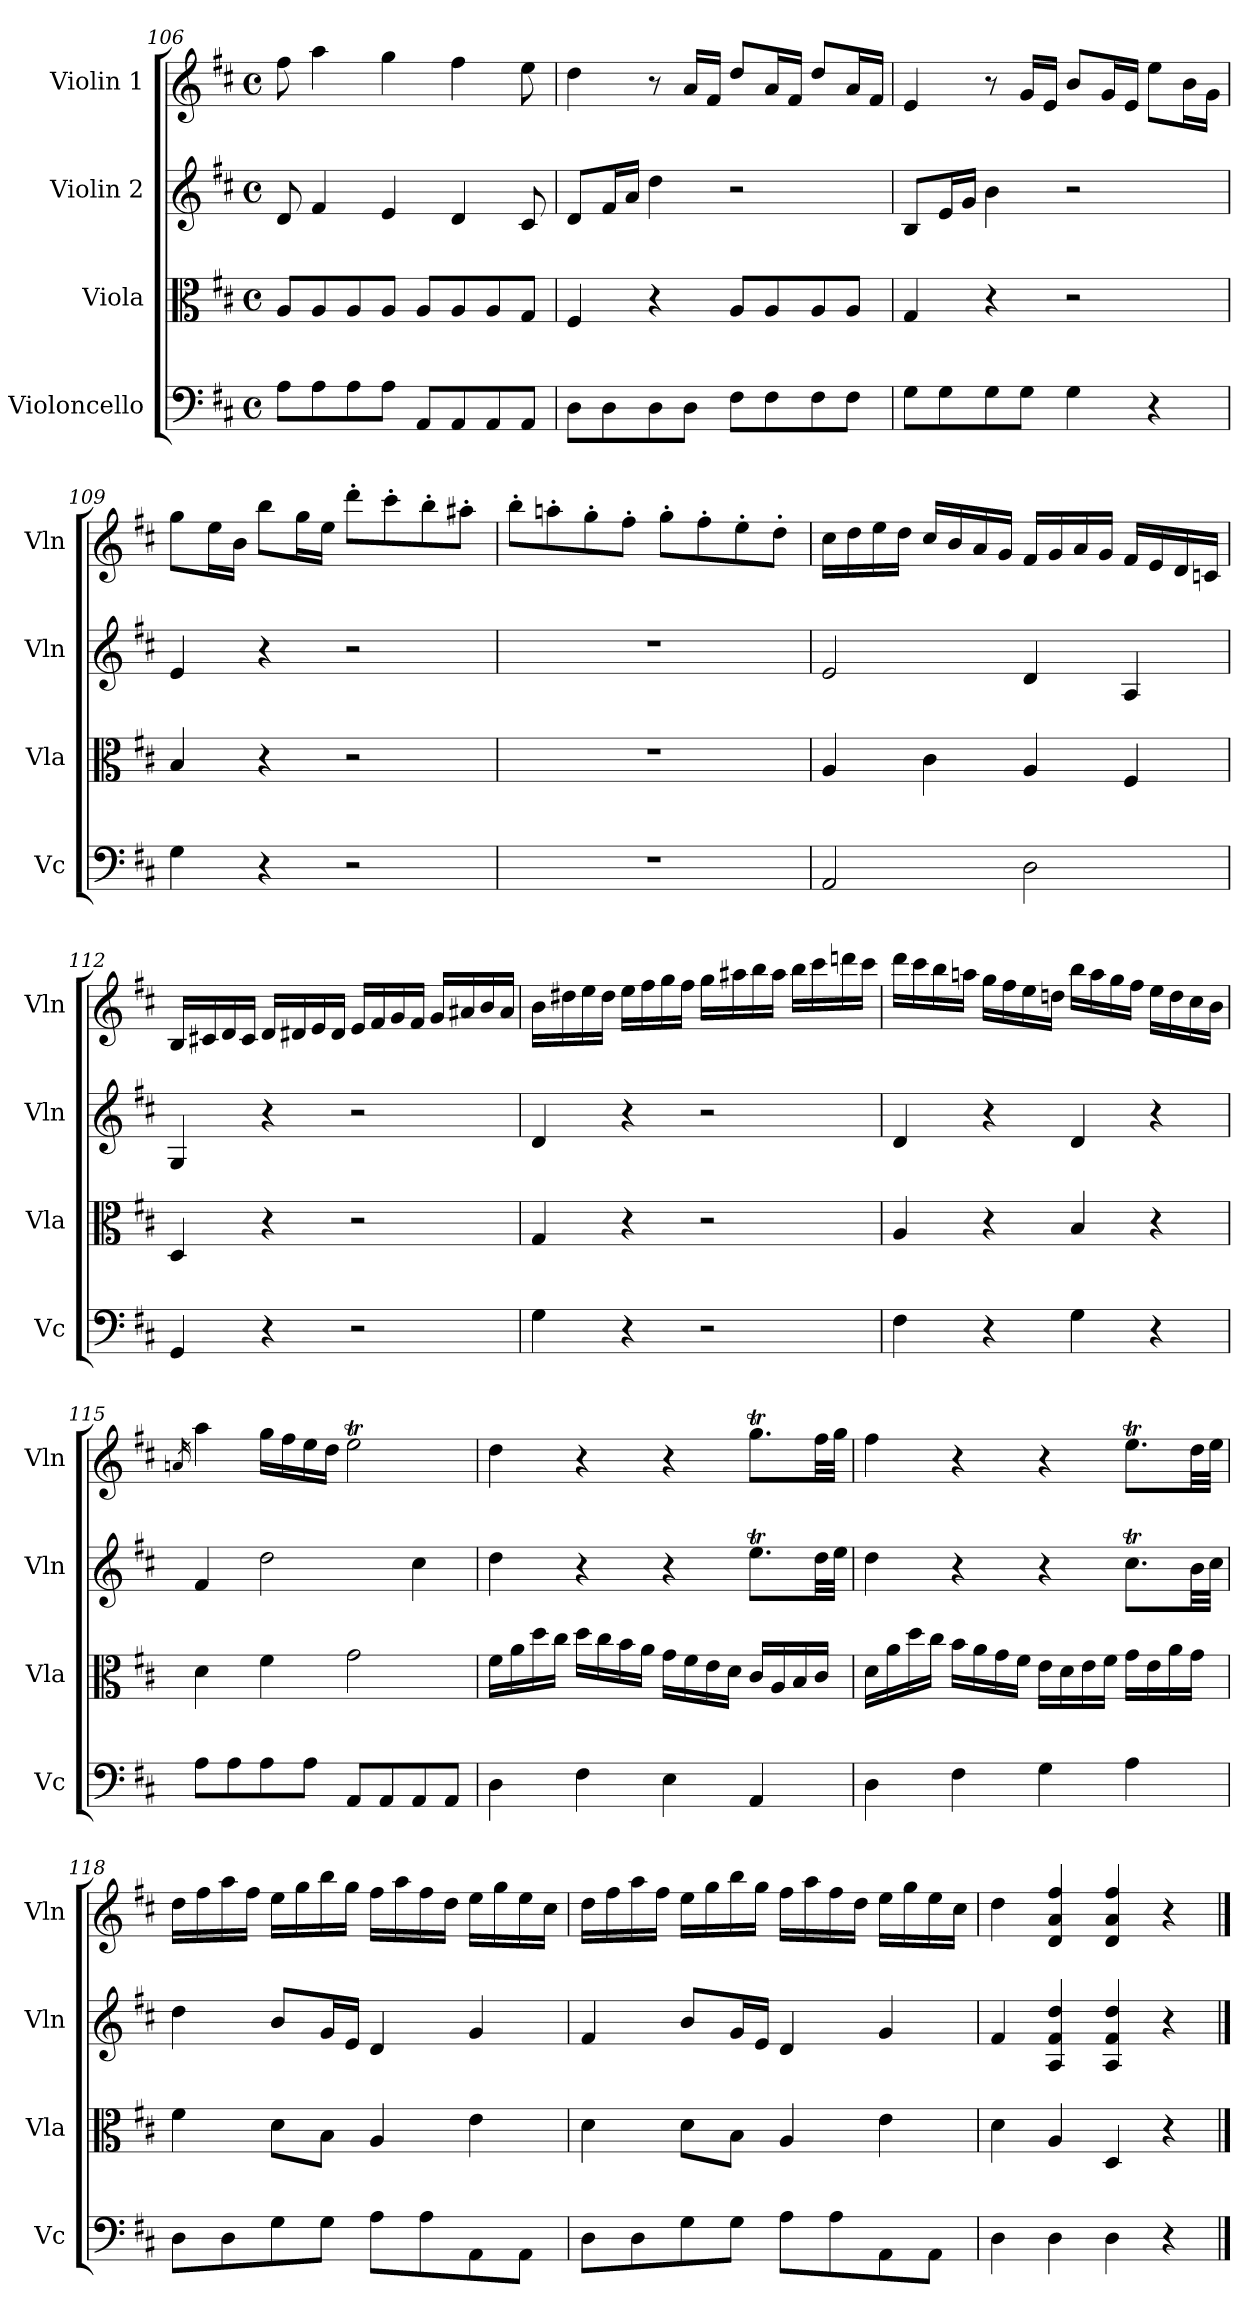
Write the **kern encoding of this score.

**kern	**kern	**kern	**kern
*part4	*part3	*part2	*part1
*staff4	*staff3	*staff2	*staff1
*I"Violoncello	*I"Viola	*I"Violin 2	*I"Violin 1
*I'Vc	*I'Vla	*I'Vln	*I'Vln
*clefF4	*clefC3	*clefG2	*clefG2
*k[f#c#]	*k[f#c#]	*k[f#c#]	*k[f#c#]
*M4/4	*M4/4	*M4/4	*M4/4
*met(c)	*met(c)	*met(c)	*met(c)
=106	=106	=106	=106
8A\L	8A/L	8d/	8ff#\
8A\	8A/	4f#/	4aa\
8A\	8A/	.	.
8A\J	8A/J	4e/	4gg\
8AA/L	8A/L	.	.
8AA/	8A/	4d/	4ff#\
8AA/	8A/	.	.
8AA/J	8G/J	8c#/	8ee\
!!LO:LB:g=z
=107	=107	=107	=107
8D\L	4F#/	8d/L	4dd\
8D\	.	16f#/L	.
.	.	16a/JJ	.
8D\	4r	4dd\	8r
8D\J	.	.	16a/LL
.	.	.	16f#/JJ
8F#\L	8A/L	2r	8dd/L
8F#\	8A/	.	16a/L
.	.	.	16f#/JJ
8F#\	8A/	.	8dd/L
8F#\J	8A/J	.	16a/L
.	.	.	16f#/JJ
=108	=108	=108	=108
8G\L	4G/	8B/L	4e/
8G\	.	16e/L	.
.	.	16g/JJ	.
8G\	4r	4b\	8r
8G\J	.	.	16g/LL
.	.	.	16e/JJ
4G\	2r	2r	8b/L
.	.	.	16g/L
.	.	.	16e/JJ
4r	.	.	8ee\L
.	.	.	16b\L
.	.	.	16g\JJ
=109	=109	=109	=109
4G\	4B/	4e/	8gg\L
.	.	.	16ee\L
.	.	.	16b\JJ
4r	4r	4r	8bb\L
.	.	.	16gg\L
.	.	.	16ee\JJ
2r	2r	2r	8ddd'\L
.	.	.	8ccc#'\
.	.	.	8bb'\
.	.	.	8aa#X'\J
=110	=110	=110	=110
1r	1r	1r	8bb'\L
.	.	.	8aan'\
.	.	.	8gg'\
.	.	.	8ff#'\J
.	.	.	8gg'\L
.	.	.	8ff#'\
.	.	.	8ee'\
.	.	.	8dd'\J
=111	=111	=111	=111
2AA/	4A/	2e/	16cc#\LL
.	.	.	16dd\
.	.	.	16ee\
.	.	.	16dd\JJ
.	4c#\	.	16cc#/LL
.	.	.	16b/
.	.	.	16a/
.	.	.	16g/JJ
2D\	4A/	4d/	16f#/LL
.	.	.	16g/
.	.	.	16a/
.	.	.	16g/JJ
.	4F#/	4A/	16f#/LL
.	.	.	16e/
.	.	.	16d/
.	.	.	16cn/JJ
!!LO:LB:g=z
=112	=112	=112	=112
4GG/	4D/	4G/	16B/LL
.	.	.	16c#X/
.	.	.	16d/
.	.	.	16c#/JJ
4r	4r	4r	16d/LL
.	.	.	16d#X/
.	.	.	16e/
.	.	.	16d#/JJ
2r	2r	2r	16e/LL
.	.	.	16f#/
.	.	.	16g/
.	.	.	16f#/JJ
.	.	.	16g/LL
.	.	.	16a#X/
.	.	.	16b/
.	.	.	16a#/JJ
=113	=113	=113	=113
4G\	4G/	4d/	16b\LL
.	.	.	16dd#X\
.	.	.	16ee\
.	.	.	16dd#\JJ
4r	4r	4r	16ee\LL
.	.	.	16ff#\
.	.	.	16gg\
.	.	.	16ff#\JJ
2r	2r	2r	16gg\LL
.	.	.	16aa#X\
.	.	.	16bb\
.	.	.	16aa#\JJ
.	.	.	16bb\LL
.	.	.	16ccc#\
.	.	.	16dddn\
.	.	.	16ccc#\JJ
=114	=114	=114	=114
4F#\	4A/	4d/	16ddd\LL
.	.	.	16ccc#\
.	.	.	16bb\
.	.	.	16aan\JJ
4r	4r	4r	16gg\LL
.	.	.	16ff#\
.	.	.	16ee\
.	.	.	16ddn\JJ
4G\	4B/	4d/	16bb\LL
.	.	.	16aa\
.	.	.	16gg\
.	.	.	16ff#\JJ
4r	4r	4r	16ee\LL
.	.	.	16dd\
.	.	.	16cc#\
.	.	.	16b\JJ
=115	=115	=115	=115
.	.	.	16qan/
8A\L	4d\	4f#/	4aa\
8A\	.	.	.
8A\	4f#\	2dd\	16gg\LL
.	.	.	16ff#\
8A\J	.	.	16ee\
.	.	.	16dd\JJ
8AA/L	2g\	.	2eeT\
8AA/	.	.	.
8AA/	.	4cc#\	.
8AA/J	.	.	.
!!LO:LB:g=z
=116	=116	=116	=116
4D\	16f#\LL	4dd\	4dd\
.	16a\	.	.
.	16dd\	.	.
.	16cc#\JJ	.	.
4F#\	16dd\LL	4r	4r
.	16cc#\	.	.
.	16b\	.	.
.	16a\JJ	.	.
4E\	16g\LL	4r	4r
.	16f#\	.	.
.	16e\	.	.
.	16d\JJ	.	.
4AA/	16c#/LL	8.eeT\L	8.ggT\L
.	16A/	.	.
.	16B/	.	.
.	16c#/JJ	32dd\LL	32ff#\LL
.	.	32ee\JJJ	32gg\JJJ
=117	=117	=117	=117
4D\	16d\LL	4dd\	4ff#\
.	16a\	.	.
.	16dd\	.	.
.	16cc#\JJ	.	.
4F#\	16b\LL	4r	4r
.	16a\	.	.
.	16g\	.	.
.	16f#\JJ	.	.
4G\	16e\LL	4r	4r
.	16d\	.	.
.	16e\	.	.
.	16f#\JJ	.	.
4A\	16g\LL	8.cc#t\L	8.eeT\L
.	16e\	.	.
.	16a\	.	.
.	16g\JJ	32b\LL	32dd\LL
.	.	32cc#\JJJ	32ee\JJJ
=118	=118	=118	=118
8D\L	4f#\	4dd\	16dd\LL
.	.	.	16ff#\
8D\	.	.	16aa\
.	.	.	16ff#\JJ
8G\	8d\L	8b/L	16ee\LL
.	.	.	16gg\
8G\J	8B\J	16g/L	16bb\
.	.	16e/JJ	16gg\JJ
8A\L	4A/	4d/	16ff#\LL
.	.	.	16aa\
8A\	.	.	16ff#\
.	.	.	16dd\JJ
8AA\	4e\	4g/	16ee\LL
.	.	.	16gg\
8AA\J	.	.	16ee\
.	.	.	16cc#\JJ
=119	=119	=119	=119
8D\L	4d\	4f#/	16dd\LL
.	.	.	16ff#\
8D\	.	.	16aa\
.	.	.	16ff#\JJ
8G\	8d\L	8b/L	16ee\LL
.	.	.	16gg\
8G\J	8B\J	16g/L	16bb\
.	.	16e/JJ	16gg\JJ
8A\L	4A/	4d/	16ff#\LL
.	.	.	16aa\
8A\	.	.	16ff#\
.	.	.	16dd\JJ
8AA\	4e\	4g/	16ee\LL
.	.	.	16gg\
8AA\J	.	.	16ee\
.	.	.	16cc#\JJ
=120	=120	=120	=120
4D\	4d\	4f#/	4dd\
4D\	4A/	4A/ 4f#/ 4dd/	4d/ 4a/ 4ff#/
4D\	4D/	4A/ 4f#/ 4dd/	4d/ 4a/ 4ff#/
4r	4r	4r	4r
==	==	==	==
*-	*-	*-	*-
